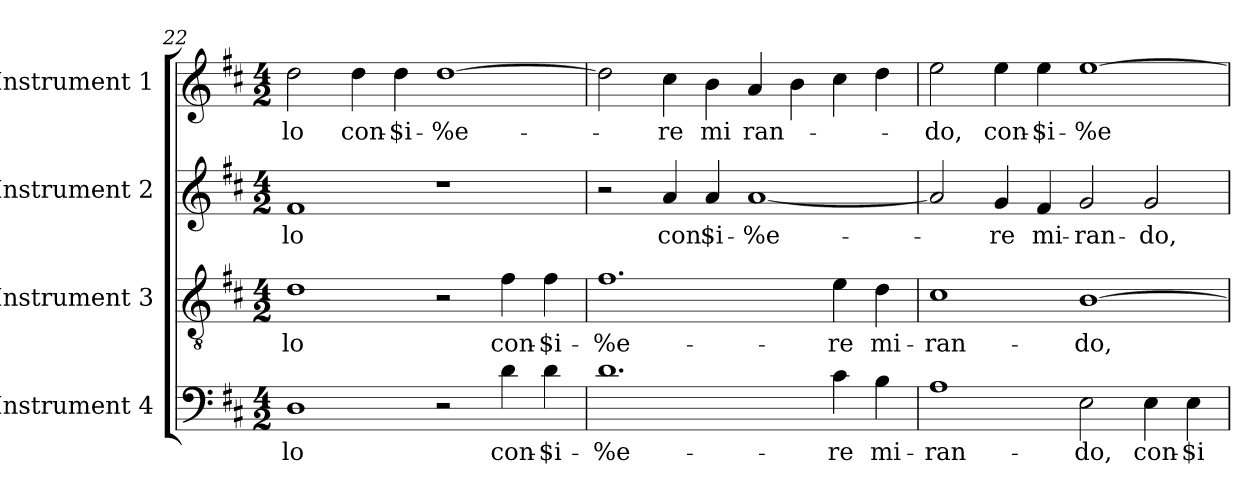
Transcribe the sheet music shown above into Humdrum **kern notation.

**kern	**text	**kern	**text	**kern	**text	**kern	**text
*part4	*part4	*part3	*part3	*part2	*part2	*part1	*part1
*staff4	*staff4	*staff3	*staff3	*staff2	*staff2	*staff1	*staff1
*I"Instrument 4	*	*I"Instrument 3	*	*I"Instrument 2	*	*I"Instrument 1	*
*clefF4	*	*clefGv2	*	*clefG2	*	*clefG2	*
*k[f#c#]	*	*k[f#c#]	*	*k[f#c#]	*	*k[f#c#]	*
*D:	*	*D:	*	*D:	*	*D:	*
*M4/2	*	*M4/2	*	*M4/2	*	*M4/2	*
=22	=22	=22	=22	=22	=22	=22	=22
!	!LO:LY:b:cj	!	!LO:LY:b:cj	!	!LO:LY:b:cj	!	!LO:LY:b:cj
1D	-lo	1d	-lo	1f#	-lo	2dd\	-lo
!	!	!	!	!	!	!	!LO:LY:b:cj
.	.	.	.	.	.	4dd\	con-
!	!	!	!	!	!	!	!LO:LY:b:rj
.	.	.	.	.	.	4dd\	-$i-
!	!	!	!	!	!	!	!LO:LY:b:cj
2r	.	2r	.	1r	.	[>1dd	-%e-
!	!LO:LY:b:cj	!	!LO:LY:b:cj	!	!	!	!
4d\	con-	4f#\	con-	.	.	.	.
!	!LO:LY:b:rj	!	!LO:LY:b:rj	!	!	!	!
4d\	-$i-	4f#\	-$i-	.	.	.	.
=23	=23	=23	=23	=23	=23	=23	=23
!	!LO:LY:b:cj	!	!LO:LY:b:cj	!	!	!	!
1.d	-%e-	1.f#	-%e-	2r	.	2dd\]	.
!	!	!	!	!	!LO:LY:b:cj	!	!LO:LY:b:cj
.	.	.	.	4a/	con	4cc#\	-re
!	!	!	!	!	!LO:LY:b:cj	!	!LO:LY:b:cj
.	.	.	.	4a/	$i-	4b\	mi
!	!	!	!	!	!LO:LY:b:cj	!	!LO:LY:b
.	.	.	.	[<1a	-%e-	4a/	ran-
.	.	.	.	.	.	4b\	.
!	!LO:LY:b:cj	!	!LO:LY:b:cj	!	!	!	!
4c#\	-re	4e\	-re	.	.	4cc#\	.
!	!LO:LY:b:cj	!	!LO:LY:b:cj	!	!	!	!
4B\	mi-	4d\	mi-	.	.	4dd\	.
=24	=24	=24	=24	=24	=24	=24	=24
!	!LO:LY:b:cj	!	!LO:LY:b:cj	!	!	!	!LO:LY:b:cj
1A	-ran-	1c#	-ran-	2a/]	.	2ee\	-do,
!	!	!	!	!	!LO:LY:b:cj	!	!LO:LY:b:cj
.	.	.	.	4g/	-re	4ee\	con-
!	!	!	!	!	!LO:LY:b	!	!LO:LY:b:rj
.	.	.	.	4f#/	mi-	4ee\	-$i-
!	!LO:LY:b:cj	!	!LO:LY:b:cj	!	!LO:LY:b:rj	!	!LO:LY:b:cj
2E\	-do,	[>1B	-do,	2g/	-ran-	[<1ee	-%e-
!	!LO:LY:b:cj	!	!	!	!LO:LY:b:cj	!	!
4E\	con-	.	.	2g/	-do,	.	.
!	!LO:LY:b:rj	!	!	!	!	!	!
4E\	-$i-	.	.	.	.	.	.
=	=	=	=	=	=	=	=
*-	*-	*-	*-	*-	*-	*-	*-
